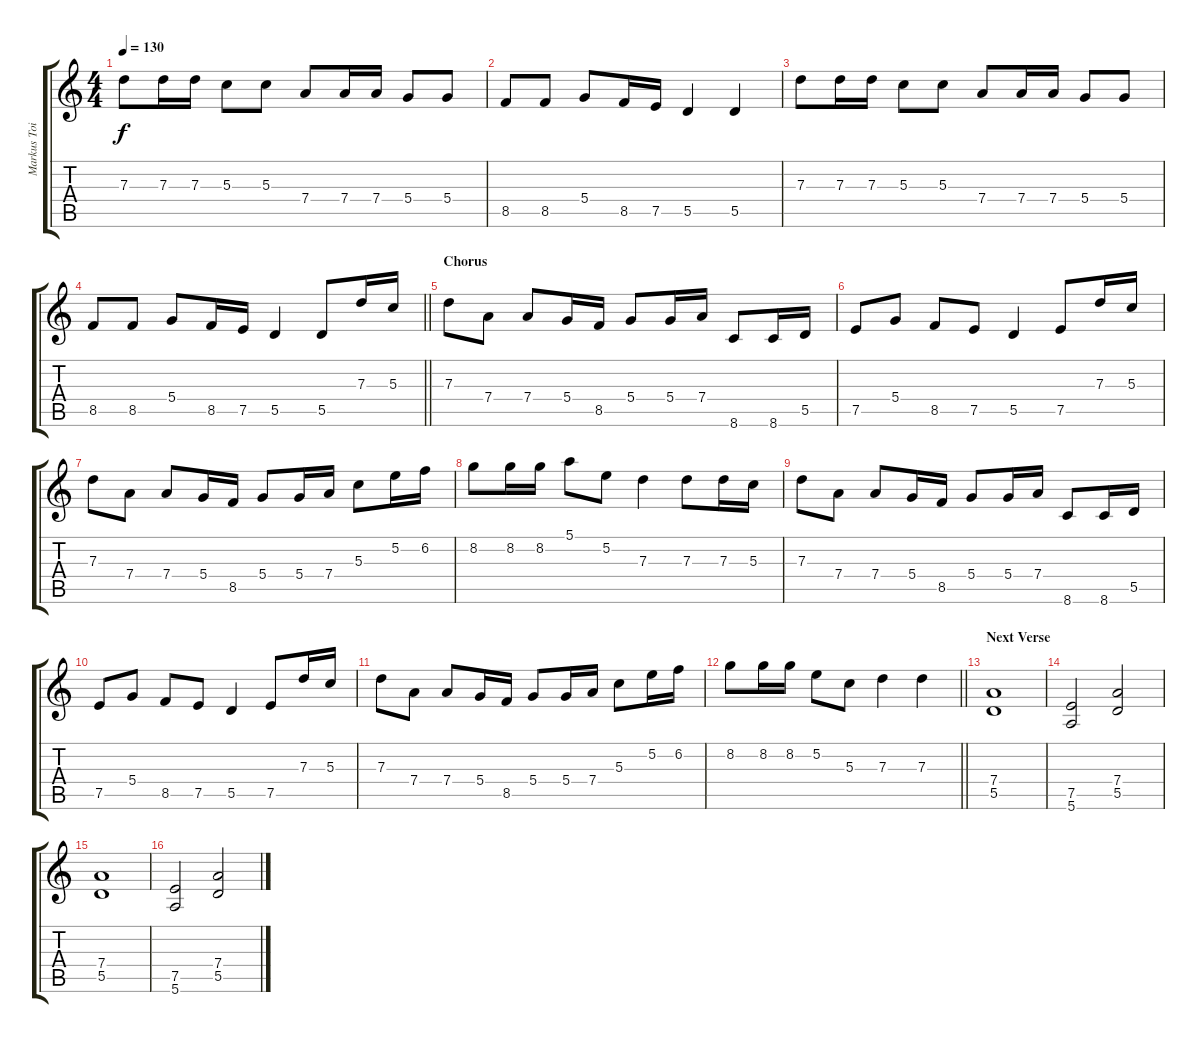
\track ("Markus Toivonen" "Markus Toi") {instrument distortionguitar}
\staff {score tabs}
\tuning (E4 B3 G3 D3 A2 E2) {hide}
\ts (4 4)
\tempo 130
\clef g2
\ks c
7.3.8{dy f} 7.3.16 7.3.16 5.3.8 5.3.8 7.4.8 7.4.16 7.4.16 5.4.8 5.4.8 |
8.5.8 8.5.8 5.4.8 8.5.16 7.5.16 5.5.4 5.5.4 |
7.3.8 7.3.16 7.3.16 5.3.8 5.3.8 7.4.8 7.4.16 7.4.16 5.4.8 5.4.8 |
\barLineRight lightlight
8.5.8 8.5.8 5.4.8 8.5.16 7.5.16 5.5.4 5.5.8 7.3.16 5.3.16 |
\section ("" "Chorus")
7.3.8 7.4.8 7.4.8 5.4.16 8.5.16 5.4.8 5.4.16 7.4.16 8.6.8 8.6.16 5.5.16 |
7.5.8 5.4.8 8.5.8 7.5.8 5.5.4 7.5.8 7.3.16 5.3.16 |
7.3.8 7.4.8 7.4.8 5.4.16 8.5.16 5.4.8 5.4.16 7.4.16 5.3.8 5.2.16 6.2.16 |
8.2.8 8.2.16 8.2.16 5.1.8 5.2.8 7.3.4 7.3.8 7.3.16 5.3.16 |
7.3.8 7.4.8 7.4.8 5.4.16 8.5.16 5.4.8 5.4.16 7.4.16 8.6.8 8.6.16 5.5.16 |
7.5.8 5.4.8 8.5.8 7.5.8 5.5.4 7.5.8 7.3.16 5.3.16 |
7.3.8 7.4.8 7.4.8 5.4.16 8.5.16 5.4.8 5.4.16 7.4.16 5.3.8 5.2.16 6.2.16 |
\barLineRight lightlight
8.2.8 8.2.16 8.2.16 5.2.8 5.3.8 7.3.4 7.3.4 |
\section ("" "Next Verse ")
(7.4 5.5).1 |
(7.5 5.6).2 (7.4 5.5).2 |
(7.4 5.5).1 |
(7.5 5.6).2 (7.4 5.5).2
